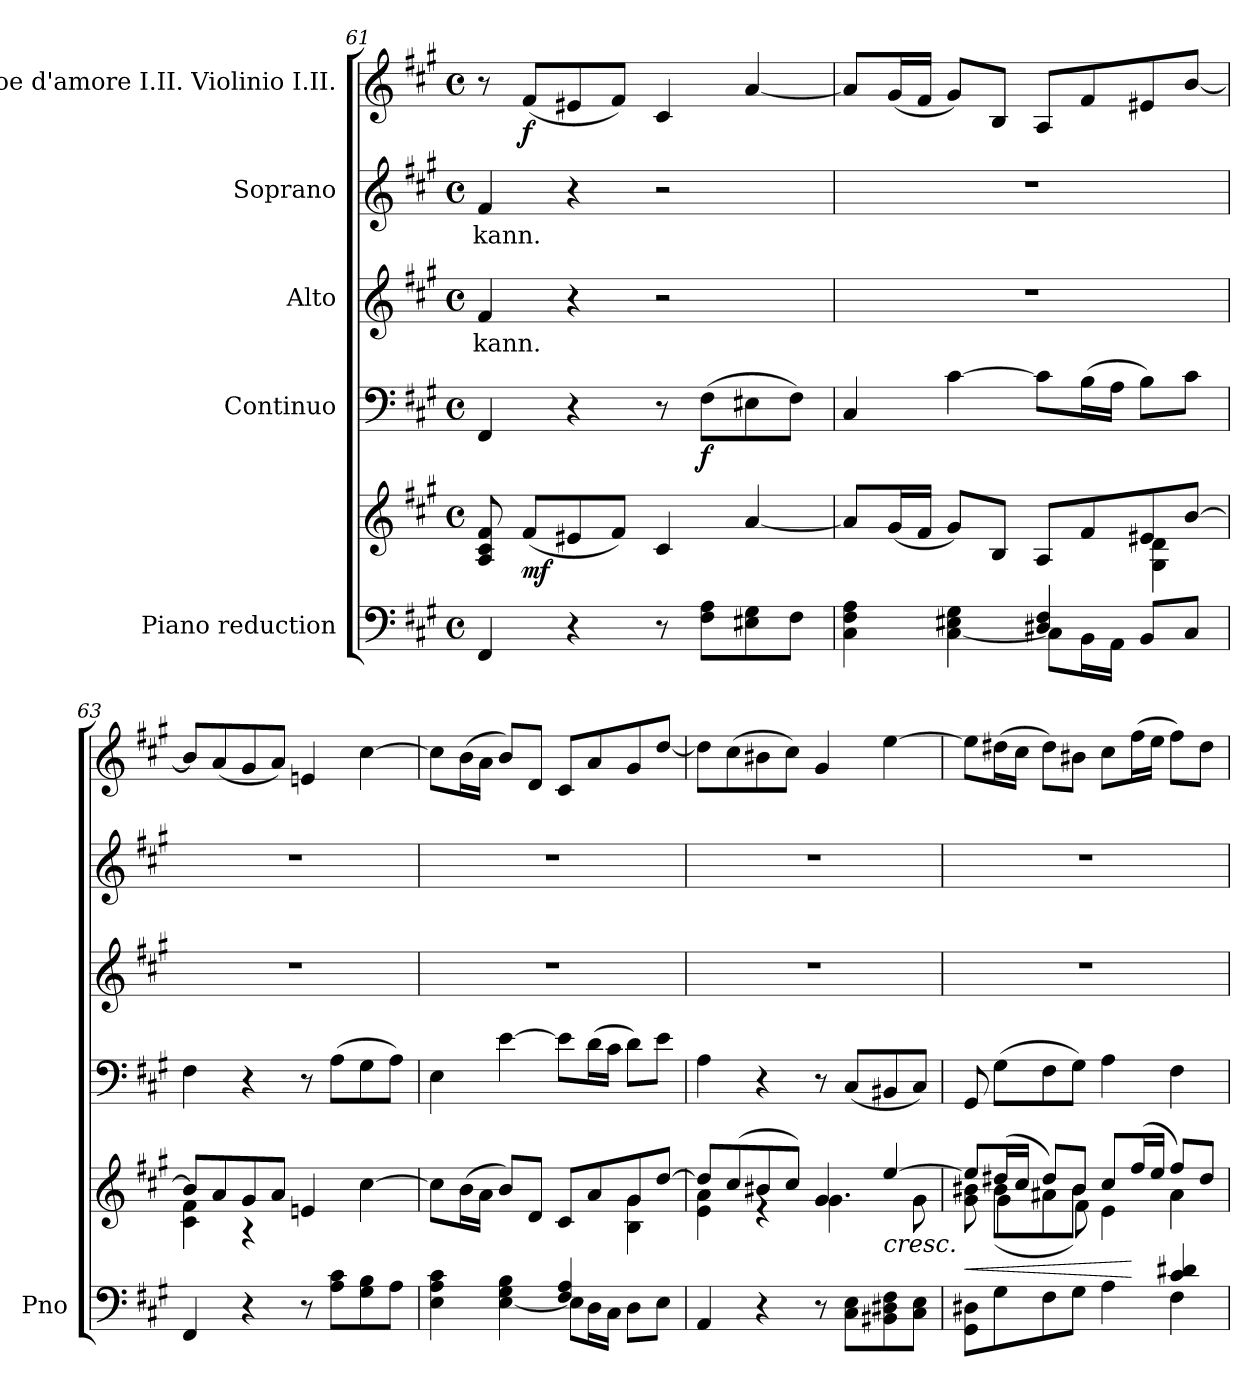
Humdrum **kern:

**kern	**kern	**dynam	**kern	**dynam	**kern	**text	**kern	**text	**kern	**dynam
*part5	*part5	*part5	*part4	*part4	*part3	*part3	*part2	*part2	*part1	*part1
*staff6	*staff5	*staff5/6	*staff4	*staff4	*staff3	*staff3	*staff2	*staff2	*staff1	*staff1
*I"Piano reduction	*	*	*I"Continuo	*	*I"Alto	*	*I"Soprano	*	*I"Oboe d'amore I.II. Violinio I.II.	*
*I'Pno	*	*	*	*	*	*	*	*	*	*
*clefF4	*clefG2	*	*clefF4	*	*clefG2	*	*clefG2	*	*clefG2	*
*k[f#c#g#]	*k[f#c#g#]	*	*k[f#c#g#]	*	*k[f#c#g#]	*	*k[f#c#g#]	*	*k[f#c#g#]	*
*M4/4	*M4/4	*	*M4/4	*	*M4/4	*	*M4/4	*	*M4/4	*
*met(c)	*met(c)	*	*met(c)	*	*met(c)	*	*met(c)	*	*met(c)	*
=61	=61	=61	=61	=61	=61	=61	=61	=61	=61	=61
!	!	!	!	!	!	!LO:LY:b	!	!LO:LY:b	!	!
4FF#/	8A/ 8c#/ 8f#/	.	4FF#/	.	4f#/	kann.	4f#/	kann.	8r	.
!	!	!LO:DY:b	!	!	!	!	!	!	!	!LO:DY:b
.	(<8f#/L	mf	.	.	.	.	.	.	(<8f#/L	f
4r	8e#X/	.	4r	.	4r	.	4r	.	8e#X/	.
.	8f#/J)	.	.	.	.	.	.	.	8f#/J)	.
8r	4c#/	.	8r	.	2r	.	2r	.	4c#/	.
!	!	!	!	!LO:DY:b	!	!	!	!	!	!
8F#\ 8A\L	.	.	(>8F#\L	f	.	.	.	.	.	.
8E#X\ 8G#\	[4a/	.	8E#X\	.	.	.	.	.	[4a/	.
8F#\J	.	.	8F#\J)	.	.	.	.	.	.	.
=62	=62	=62	=62	=62	=62	=62	=62	=62	=62	=62
*^	*^	*	*	*	*	*	*	*	*	*
2ryy	4C#\ 4F#\ 4A\	8a/L]	2.ryy	.	4C#/	.	1r	.	1r	.	8a/L]	.
.	.	(<16g#/L	.	.	.	.	.	.	.	.	(<16g#/L	.
.	.	16f#/JJ	.	.	.	.	.	.	.	.	16f#/JJ	.
.	[4C#\ 4E#X\ 4G#\	8g#/L)	.	.	[4c#\	.	.	.	.	.	8g#/L)	.
.	.	8B/J	.	.	.	.	.	.	.	.	8B/J	.
4D#X/ 4F#/	8C#\L]	8A/L	.	.	8c#\L]	.	.	.	.	.	8A/L	.
.	(>16BB\L	8f#/	.	.	(>16B\L	.	.	.	.	.	8f#/	.
.	16AA\JJ	.	.	.	16A\JJ	.	.	.	.	.	.	.
8BB/L	4ryy	8e#X/	4G#\ 4d\	.	8B\L)	.	.	.	.	.	8e#X/	.
8C#/J	.	[8b/J	.	.	8c#\J	.	.	.	.	.	[8b/J	.
*v	*v	*	*	*	*	*	*	*	*	*	*	*
=63	=63	=63	=63	=63	=63	=63	=63	=63	=63	=63	=63
4FF#/	8b/L]	4c#\ 4f#\	.	4F#\	.	1r	.	1r	.	8b/L]	.
.	8a/	.	.	.	.	.	.	.	.	(<8a/	.
4r	8g#/	4rA	.	4r	.	.	.	.	.	8g#/	.
.	8a/J)	.	.	.	.	.	.	.	.	8a/J)	.
8r	4en/	2ryy	.	8r	.	.	.	.	.	4en/	.
8A\ 8c#\L	.	.	.	(>8A\L	.	.	.	.	.	.	.
8G#\ 8B\	[4cc#\	.	.	8G#\	.	.	.	.	.	[4cc#\	.
8A\J	.	.	.	8A\J)	.	.	.	.	.	.	.
=64	=64	=64	=64	=64	=64	=64	=64	=64	=64	=64	=64
*^	*	*	*	*	*	*	*	*	*	*	*
2ryy	4E\ 4A\ 4c#\	8cc#\L]	2.ryy	.	4E\	.	1r	.	1r	.	8cc#\L]	.
.	.	(>16b\L	.	.	.	.	.	.	.	.	(>16b\L	.
.	.	16a\JJ	.	.	.	.	.	.	.	.	16a\JJ	.
.	[4E\ 4G#\ 4B\	8b/L)	.	.	[4e\	.	.	.	.	.	8b/L)	.
.	.	8d/J	.	.	.	.	.	.	.	.	8d/J	.
4F#/ 4A/	8E\L]	8c#/L	.	.	8e\L]	.	.	.	.	.	8c#/L	.
.	16D\L	8a/	.	.	(>16d\L	.	.	.	.	.	8a/	.
.	16C#\JJ	.	.	.	16c#\JJ	.	.	.	.	.	.	.
4ryy	8D\L	8g#/	4B\ 4g#\	.	8d\L)	.	.	.	.	.	8g#/	.
.	8E\J	[8dd/J	.	.	8e\J	.	.	.	.	.	[8dd/J	.
*v	*v	*	*	*	*	*	*	*	*	*	*	*
!!LO:PB:g=z
=65	=65	=65	=65	=65	=65	=65	=65	=65	=65	=65	=65
4AA/	8dd/L]	4e\ 4a\	.	4A\	.	1r	.	1r	.	8dd\L]	.
.	(>8cc#/	.	.	.	.	.	.	.	.	(>8cc#\	.
4r	8b#X/	4re	.	4r	.	.	.	.	.	8b#X\	.
.	8cc#/J)	.	.	.	.	.	.	.	.	8cc#\J)	.
8r	4g#/	4.g#\	.	8r	.	.	.	.	.	4g#/	.
8C#\ 8E\L	.	.	.	(<8C#/L	.	.	.	.	.	.	.
!	!LO:TX:b:i:t=cresc.	!	!	!	!	!	!	!	!	!	!
8BB#X\ 8D#X\ 8F#\	[4ee/	.	.	8BB#X/	.	.	.	.	.	[4ee\	.
8C#\ 8E\J	.	8g#\	.	8C#/J)	.	.	.	.	.	.	.
=66	=66	=66	=66	=66	=66	=66	=66	=66	=66	=66	=66
*^	*	*	*	*	*	*	*	*	*	*	*
!	!	!	!	!LO:HP:b	!	!	!	!	!	!	!	!
*	*	*	*^	*	*	*	*	*	*	*	*	*
2.ryy	8GG#\ 8D#X\L	8ee/L]	8g#\ 8b#X\	8ryy	<	8GG#/	.	1r	.	1r	.	8ee\L]	.
.	8G#\	(>16dd#X/L	(<8b#\L	4g#\	.	(>8G#\L	.	.	.	.	.	(>16dd#X\L	.
.	.	16cc#/JJ	.	.	.	.	.	.	.	.	.	16cc#\JJ	.
.	8F#\	8dd#/L)	8a#X\	.	.	8F#\	.	.	.	.	.	8dd#\L)	.
.	8G#\J	8b#/J	8b#\J)	8f#\	.	8G#\J)	.	.	.	.	.	8b#X\J	.
.	4A\	8cc#/L	4e\	4ryy	.	4A\	.	.	.	.	.	8cc#\L	.
.	.	(>16ff#/L	.	.	[	.	.	.	.	.	.	(>16ff#\L	.
.	.	16ee/JJ	.	.	.	.	.	.	.	.	.	16ee\JJ	.
4c#/ 4d#X/	4F#\	8ff#/L)	4a#\	4ryy	.	4F#\	.	.	.	.	.	8ff#\L)	.
.	.	8dd#/J	.	.	.	.	.	.	.	.	.	8dd#\J	.
*v	*v	*	*	*	*	*	*	*	*	*	*	*	*
*	*v	*v	*v	*	*	*	*	*	*	*	*	*
=	=	=	=	=	=	=	=	=	=	=
*-	*-	*-	*-	*-	*-	*-	*-	*-	*-	*-
